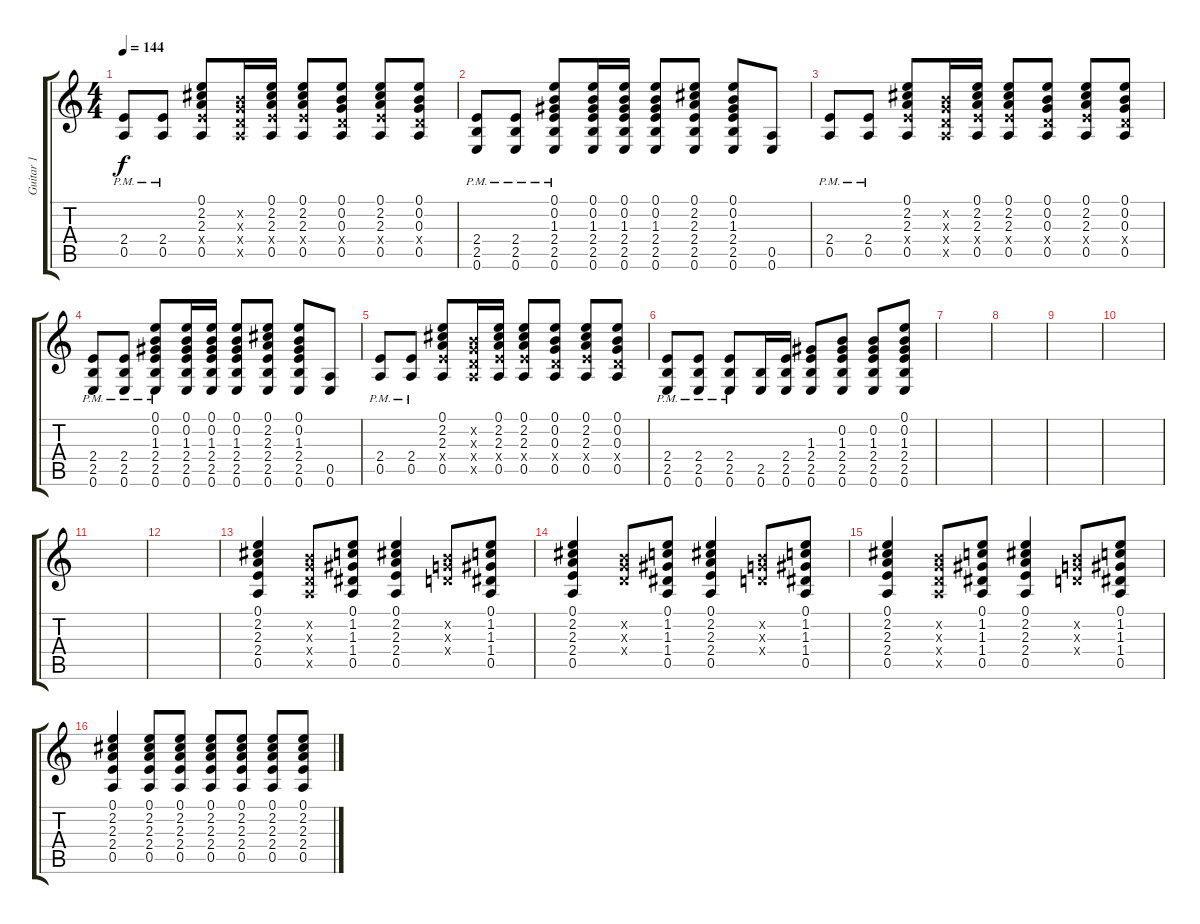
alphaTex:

\track ("Guitar 1" "Guitar 1") {instrument electricguitarjazz}
\staff {score tabs}
\tuning (E4 B3 G3 D3 A2 E2) {hide}
\ts (4 4)
\tempo 144
\clef g2
\ks c
(2.4{pm} 0.5{pm}).8{dy f} (2.4{pm} 0.5{pm}).8 (0.1 2.2 2.3 2.4{x} 0.5).8 (0.2{x} 0.3{x} 0.4{x} 0.5{x}).16 (0.1 2.2 2.3 2.4{x} 0.5).16 (0.1 2.2 2.3 2.4{x} 0.5).8 (0.1 0.2 0.3 0.4{x} 0.5).8 (0.1 2.2 2.3 2.4{x} 0.5).8 (0.1 0.2 0.3 0.4{x} 0.5).8 |
(2.4{pm} 2.5{pm} 0.6{pm}).8 (2.4{pm} 2.5{pm} 0.6{pm}).8 (0.1{pm} 0.2{pm} 1.3{pm} 2.4{pm} 2.5{pm} 0.6{pm}).8 (0.1 0.2 1.3 2.4 2.5 0.6).16 (0.1 0.2 1.3 2.4 2.5 0.6).16 (0.1 0.2 1.3 2.4 2.5 0.6).8 (0.1 2.2 2.3 2.4 2.5 0.6).8 (0.1 0.2 1.3 2.4 2.5 0.6).8 (0.5 0.6).8 |
(2.4{pm} 0.5{pm}).8 (2.4{pm} 0.5{pm}).8 (0.1 2.2 2.3 2.4{x} 0.5).8 (0.2{x} 0.3{x} 0.4{x} 0.5{x}).16 (0.1 2.2 2.3 2.4{x} 0.5).16 (0.1 2.2 2.3 2.4{x} 0.5).8 (0.1 0.2 0.3 0.4{x} 0.5).8 (0.1 2.2 2.3 2.4{x} 0.5).8 (0.1 0.2 0.3 0.4{x} 0.5).8 |
(2.4{pm} 2.5{pm} 0.6{pm}).8 (2.4{pm} 2.5{pm} 0.6{pm}).8 (0.1{pm} 0.2{pm} 1.3{pm} 2.4{pm} 2.5{pm} 0.6{pm}).8 (0.1 0.2 1.3 2.4 2.5 0.6).16 (0.1 0.2 1.3 2.4 2.5 0.6).16 (0.1 0.2 1.3 2.4 2.5 0.6).8 (0.1 2.2 2.3 2.4 2.5 0.6).8 (0.1 0.2 1.3 2.4 2.5 0.6).8 (0.5 0.6).8 |
(2.4{pm} 0.5{pm}).8 (2.4{pm} 0.5{pm}).8 (0.1 2.2 2.3 2.4{x} 0.5).8 (0.2{x} 0.3{x} 0.4{x} 0.5{x}).16 (0.1 2.2 2.3 2.4{x} 0.5).16 (0.1 2.2 2.3 2.4{x} 0.5).8 (0.1 0.2 0.3 0.4{x} 0.5).8 (0.1 2.2 2.3 2.4{x} 0.5).8 (0.1 0.2 0.3 0.4{x} 0.5).8 |
(2.4{pm} 2.5{pm} 0.6{pm}).8 (2.4{pm} 2.5{pm} 0.6{pm}).8 (2.4{pm} 2.5{pm} 0.6{pm}).8 (2.5 0.6).16 (2.4 2.5 0.6).16 (1.3 2.4 2.5 0.6).8 (0.2 1.3 2.4 2.5 0.6).8 (0.2 1.3 2.4 2.5 0.6).8 (0.1 0.2 1.3 2.4 2.5 0.6).8 |
|
|
|
|
|
|
(0.1 2.2 2.3 2.4 0.5).4 (0.2{x} 0.3{x} 0.4{x} 0.5{x}).8 (0.1 1.2 1.3 1.4 0.5).8 (0.1 2.2 2.3 2.4 0.5).4 (0.2{x} 0.3{x} 0.4{x}).8 (0.1 1.2 1.3 1.4 0.5).8 |
(0.1 2.2 2.3 2.4 0.5).4 (0.2{x} 0.3{x} 0.4{x}).8 (0.1 1.2 1.3 1.4 0.5).8 (0.1 2.2 2.3 2.4 0.5).4 (0.2{x} 0.3{x} 0.4{x}).8 (0.1 1.2 1.3 1.4 0.5).8 |
(0.1 2.2 2.3 2.4 0.5).4 (0.2{x} 0.3{x} 0.4{x} 0.5{x}).8 (0.1 1.2 1.3 1.4 0.5).8 (0.1 2.2 2.3 2.4 0.5).4 (0.2{x} 0.3{x} 0.4{x}).8 (0.1 1.2 1.3 1.4 0.5).8 |
(0.1 2.2 2.3 2.4 0.5).4 (0.1 2.2 2.3 2.4 0.5).8 (0.1 2.2 2.3 2.4 0.5).8 (0.1 2.2 2.3 2.4 0.5).8 (0.1 2.2 2.3 2.4 0.5).8 (0.1 2.2 2.3 2.4 0.5).8 (0.1 2.2 2.3 2.4 0.5).8
